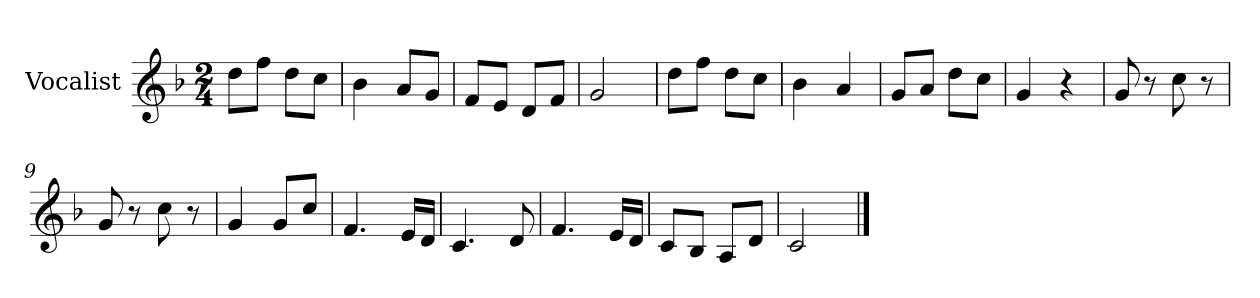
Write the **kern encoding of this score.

**kern
*part1
*staff1
*I"Vocalist
*k[b-]
*F:
*M2/4
=
8ddL
8ffJ
8ddL
8ccJ
=1
4b-
8aL
8gJ
=2
8fL
8eJ
8dL
8fJ
=3
2g
=4
8ddL
8ffJ
8ddL
8ccJ
=5
4b-
4a
=6
8gL
8aJ
8ddL
8ccJ
=7
4g
4r
=8
8g
8r
8cc
8r
=9
8g
8r
8cc
8r
=10
4g
8gL
8ccJ
=11
4.f
16eLL
16dJJ
=12
4.c
8d
=13
4.f
16eLL
16dJJ
=14
8cL
8B-J
8AL
8dJ
=15
2c
==
*-
